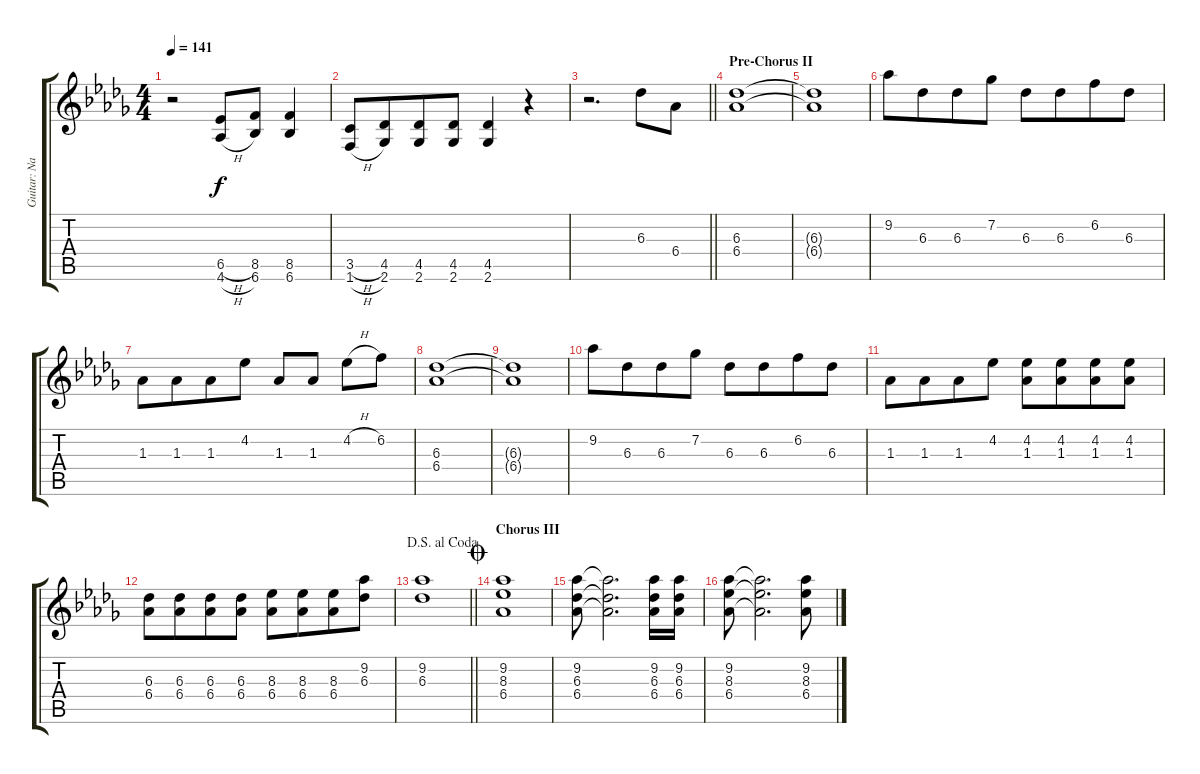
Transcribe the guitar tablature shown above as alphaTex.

\track ("Guitar: Nancy" "Guitar: Na") {instrument distortionguitar}
\staff {score tabs}
\tuning (E4 B3 G3 D3 A2 E2) {hide}
\ts (4 4)
\tempo 141
\clef g2
\ks db
r.2{dy f} (6.5{h} 4.6{h}).8 (8.5 6.6).8 (8.5 6.6).4 |
(3.5{h} 1.6{h}).8 (4.5 2.6).8{beam merge} (4.5 2.6).8 (4.5 2.6).8 (4.5 2.6).4 r.4 |
\barLineRight lightlight
r.2{d} 6.3.8 6.4.8 |
\section ("" "Pre-Chorus II")
(6.3 6.4).1 |
(6.3{t} 6.4{t}).1 |
9.2.8 6.3.8{beam merge} 6.3.8 7.2.8 6.3.8{beam merge} 6.3.8{beam merge} 6.2.8 6.3.8 |
1.3.8{beam merge} 1.3.8{beam merge} 1.3.8 4.2.8 1.3.8{beam merge} 1.3.8 4.2{h}.8 6.2.8 |
(6.3 6.4).1 |
(6.3{t} 6.4{t}).1 |
9.2.8 6.3.8{beam merge} 6.3.8 7.2.8 6.3.8{beam merge} 6.3.8{beam merge} 6.2.8 6.3.8 |
1.3.8{beam merge} 1.3.8{beam merge} 1.3.8 4.2.8 (4.2 1.3).8 (4.2 1.3).8{beam merge} (4.2 1.3).8 (4.2 1.3).8 |
(6.3 6.4).8 (6.3 6.4).8{beam merge} (6.3 6.4).8 (6.3 6.4).8 (8.3 6.4).8 (8.3 6.4).8{beam merge} (8.3 6.4).8 (9.2 6.3).8 |
\jump dalsegnoalcoda
\barLineRight lightlight
(9.2 6.3).1 |
\section ("" "Chorus III")
\jump coda
(9.2 8.3 6.4).1 |
(9.2 6.3 6.4).8 (9.2{t} 6.3{t} 6.4{t}).2{d} (9.2 6.3 6.4).16 (9.2 6.3 6.4).16 |
(9.2 8.3 6.4).8 (9.2{t} 8.3{t} 6.4{t}).2{d} (9.2 8.3 6.4).8
